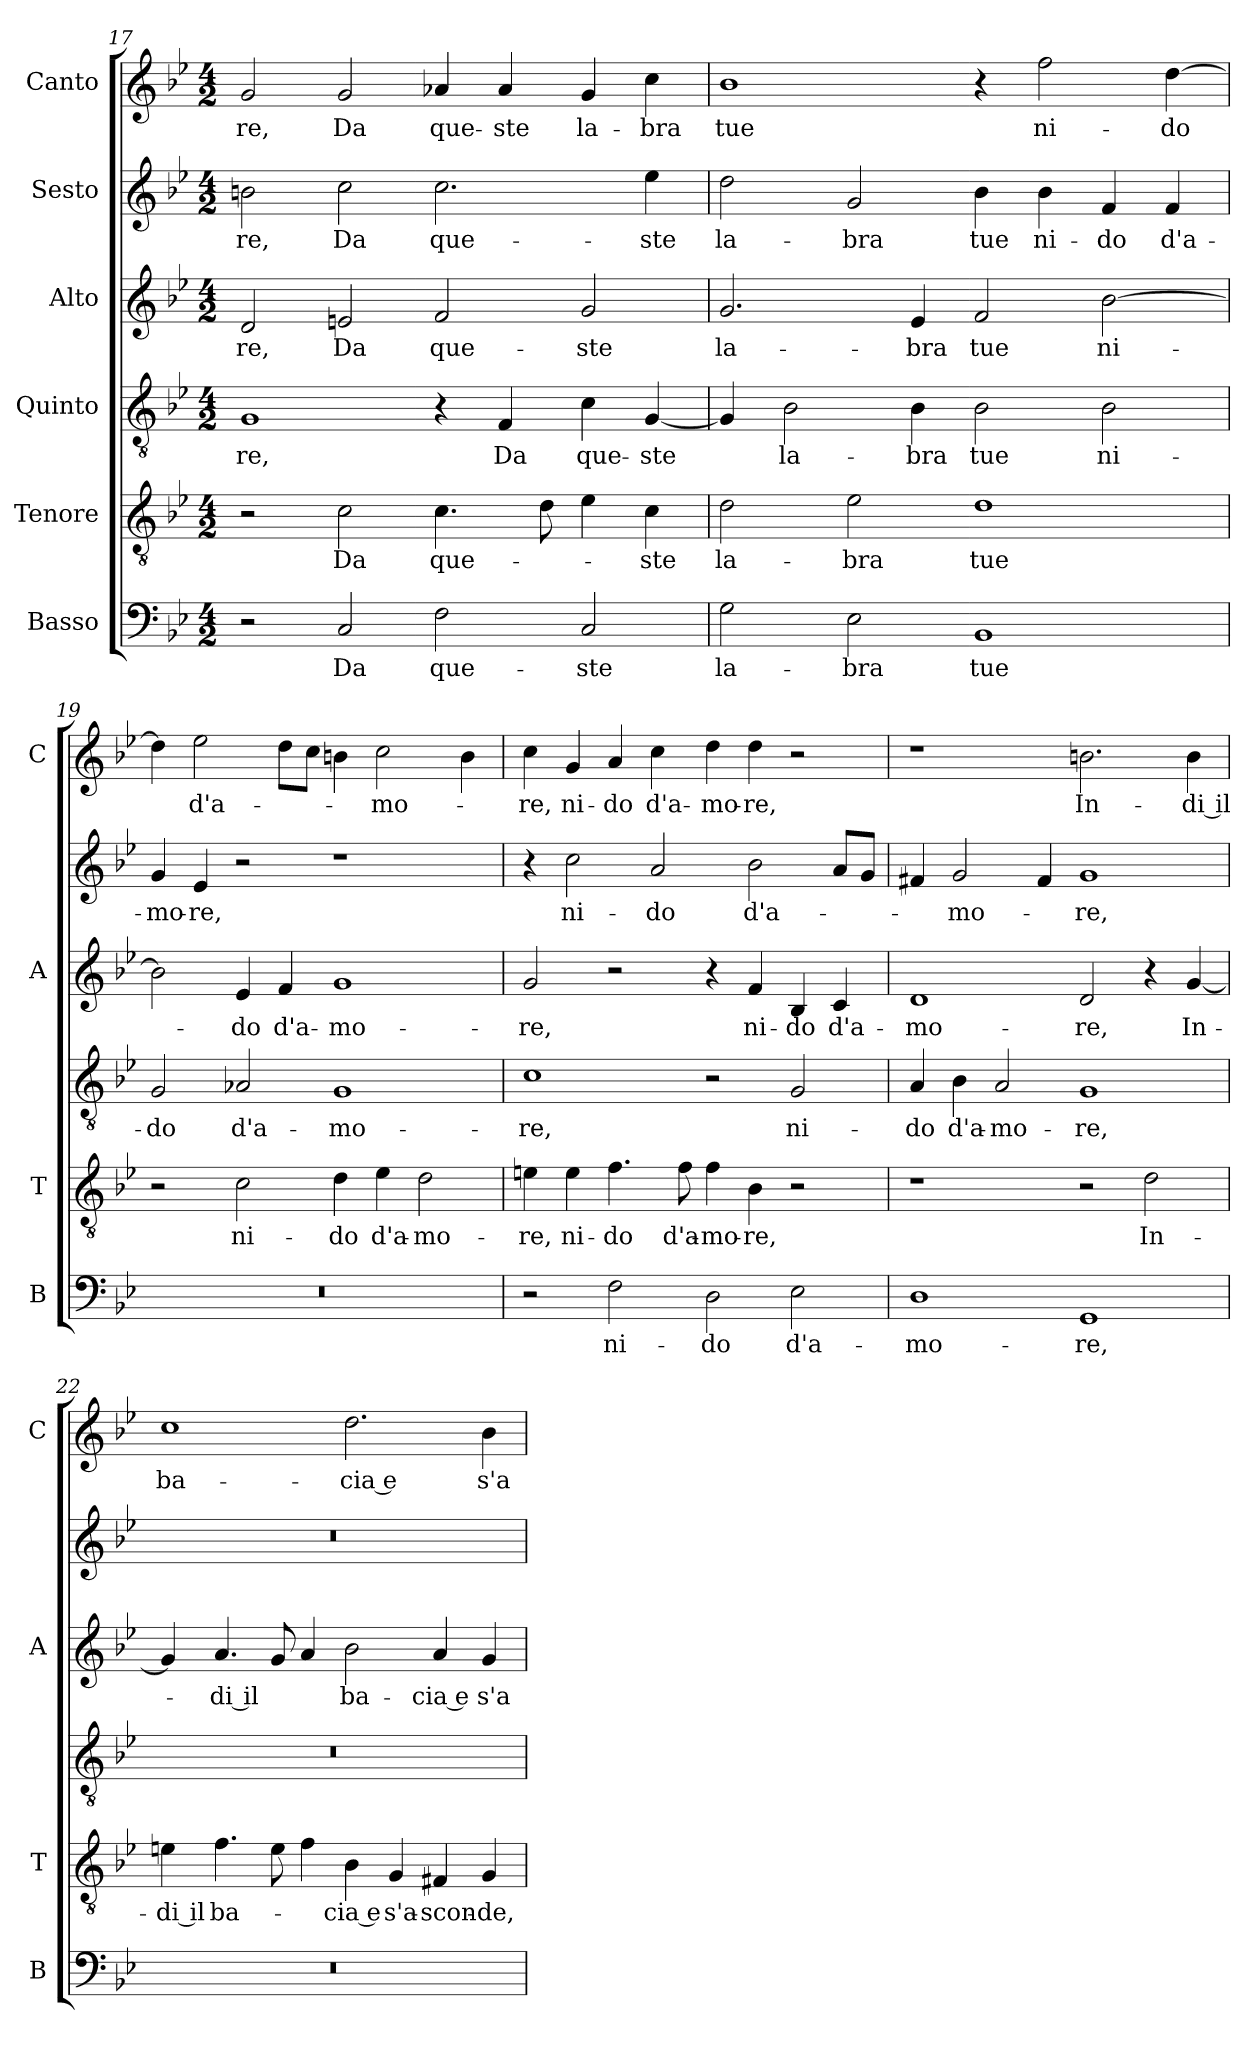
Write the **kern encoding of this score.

**kern	**text	**kern	**text	**kern	**text	**kern	**text	**kern	**text	**kern	**text
*part6	*part6	*part5	*part5	*part4	*part4	*part3	*part3	*part2	*part2	*part1	*part1
*staff6	*staff6	*staff5	*staff5	*staff4	*staff4	*staff3	*staff3	*staff2	*staff2	*staff1	*staff1
*I"Basso	*	*I"Tenore	*	*I"Quinto	*	*I"Alto	*	*I"Sesto	*	*I"Canto	*
*I'B	*	*I'T	*	*	*	*I'A	*	*	*	*I'C	*
!!LO:LB:g=z
*clefF4	*	*clefGv2	*	*clefGv2	*	*clefG2	*	*clefG2	*	*clefG2	*
*k[b-e-]	*	*k[b-e-]	*	*k[b-e-]	*	*k[b-e-]	*	*k[b-e-]	*	*k[b-e-]	*
*B-:	*	*B-:	*	*B-:	*	*B-:	*	*B-:	*	*B-:	*
*M4/2	*	*M4/2	*	*M4/2	*	*M4/2	*	*M4/2	*	*M4/2	*
=17	=17	=17	=17	=17	=17	=17	=17	=17	=17	=17	=17
!	!	!	!	!	!LO:LY:b	!	!LO:LY:b	!	!LO:LY:b	!	!LO:LY:b
2r	.	2r	.	1G	-re,	2d/	-re,	2bn\	-re,	2g/	-re,
!	!LO:LY:b	!	!LO:LY:b	!	!	!	!LO:LY:b	!	!LO:LY:b	!	!LO:LY:b
2C/	Da	2c\	Da	.	.	2en/	Da	2cc\	Da	2g/	Da
!	!LO:LY:b	!	!LO:LY:b	!	!	!	!LO:LY:b	!	!LO:LY:b	!	!LO:LY:b
2F\	que-	4.c\	que-	4r	.	2f/	que-	2.cc\	que-	4a-X/	que-
!	!	!	!	!	!LO:LY:b	!	!	!	!	!	!LO:LY:b
.	.	.	.	4F/	Da	.	.	.	.	4a-/	-ste
.	.	8d\	.	.	.	.	.	.	.	.	.
!	!LO:LY:b	!	!	!	!LO:LY:b	!	!LO:LY:b	!	!	!	!LO:LY:b
2C/	-ste	4e-\	.	4c\	que-	2g/	-ste	.	.	4g/	la-
!	!	!	!LO:LY:b	!	!LO:LY:b	!	!	!	!LO:LY:b	!	!LO:LY:b
.	.	4c\	-ste	[4G/	-ste	.	.	4ee-\	-ste	4cc\	-bra
=18	=18	=18	=18	=18	=18	=18	=18	=18	=18	=18	=18
!	!LO:LY:b	!	!LO:LY:b	!	!	!	!LO:LY:b	!	!LO:LY:b	!	!LO:LY:b
2G\	la-	2d\	la-	4G/]	.	2.g/	la-	2dd\	la-	1b-	tue
!	!	!	!	!	!LO:LY:b	!	!	!	!	!	!
.	.	.	.	2B-\	la-	.	.	.	.	.	.
!	!LO:LY:b	!	!LO:LY:b	!	!	!	!	!	!LO:LY:b	!	!
2E-\	-bra	2e-\	-bra	.	.	.	.	2g/	-bra	.	.
!	!	!	!	!	!LO:LY:b	!	!LO:LY:b	!	!	!	!
.	.	.	.	4B-\	-bra	4e-/	-bra	.	.	.	.
!	!LO:LY:b	!	!LO:LY:b	!	!LO:LY:b	!	!LO:LY:b	!	!LO:LY:b	!	!
1BB-	tue	1d	tue	2B-\	tue	2f/	tue	4b-\	tue	4r	.
!	!	!	!	!	!	!	!	!	!LO:LY:b	!	!LO:LY:b
.	.	.	.	.	.	.	.	4b-\	ni-	2ff\	ni-
!	!	!	!	!	!LO:LY:b	!	!LO:LY:b	!	!LO:LY:b	!	!
.	.	.	.	2B-\	ni-	[2b-\	ni-	4f/	-do	.	.
!	!	!	!	!	!	!	!	!	!LO:LY:b	!	!LO:LY:b
.	.	.	.	.	.	.	.	4f/	d'a-	[4dd\	-do
=19	=19	=19	=19	=19	=19	=19	=19	=19	=19	=19	=19
!	!	!	!	!	!LO:LY:b	!	!	!	!LO:LY:b	!	!
0r	.	2r	.	2G/	-do	2b-\]	.	4g/	-mo-	4dd\]	.
!	!	!	!	!	!	!	!	!	!LO:LY:b	!	!LO:LY:b
.	.	.	.	.	.	.	.	4e-/	-re,	2ee-\	d'a-
!	!	!	!LO:LY:b	!	!LO:LY:b	!	!LO:LY:b	!	!	!	!
.	.	2c\	ni-	2A-X/	d'a-	4e-/	-do	2r	.	.	.
!	!	!	!	!	!	!	!LO:LY:b	!	!	!	!
.	.	.	.	.	.	4f/	d'a-	.	.	8dd\L	.
.	.	.	.	.	.	.	.	.	.	8cc\J	.
!	!	!	!LO:LY:b	!	!LO:LY:b	!	!LO:LY:b	!	!	!	!
.	.	4d\	-do	1G	-mo-	1g	-mo-	1r	.	4bn\	.
!	!	!	!LO:LY:b	!	!	!	!	!	!	!	!LO:LY:b
.	.	4e-\	d'a-	.	.	.	.	.	.	2cc\	-mo-
!	!	!	!LO:LY:b	!	!	!	!	!	!	!	!
.	.	2d\	-mo-	.	.	.	.	.	.	.	.
.	.	.	.	.	.	.	.	.	.	4b\	.
=20	=20	=20	=20	=20	=20	=20	=20	=20	=20	=20	=20
!	!	!	!LO:LY:b	!	!LO:LY:b	!	!LO:LY:b	!	!	!	!LO:LY:b
2r	.	4en\	-re,	1c	-re,	2g/	-re,	4r	.	4cc\	-re,
!	!	!	!LO:LY:b	!	!	!	!	!	!LO:LY:b	!	!LO:LY:b
.	.	4e\	ni-	.	.	.	.	2cc\	ni-	4g/	ni-
!	!LO:LY:b	!	!LO:LY:b	!	!	!	!	!	!	!	!LO:LY:b
2F\	ni-	4.f\	-do	.	.	2r	.	.	.	4a/	-do
!	!	!	!	!	!	!	!	!	!LO:LY:b	!	!LO:LY:b
.	.	.	.	.	.	.	.	2a/	-do	4cc\	d'a-
!	!	!	!LO:LY:b	!	!	!	!	!	!	!	!
.	.	8f\	d'a-	.	.	.	.	.	.	.	.
!	!LO:LY:b	!	!LO:LY:b	!	!	!	!	!	!	!	!LO:LY:b
2D\	-do	4f\	-mo-	2r	.	4r	.	.	.	4dd\	-mo-
!	!	!	!LO:LY:b	!	!	!	!LO:LY:b	!	!LO:LY:b	!	!LO:LY:b
.	.	4B-\	-re,	.	.	4f/	ni-	2b-\	d'a-	4dd\	-re,
!	!LO:LY:b	!	!	!	!LO:LY:b	!	!LO:LY:b	!	!	!	!
2E-\	d'a-	2r	.	2G/	ni-	4B-/	-do	.	.	2r	.
!	!	!	!	!	!	!	!LO:LY:b	!	!	!	!
.	.	.	.	.	.	4c/	d'a-	8a/L	.	.	.
.	.	.	.	.	.	.	.	8g/J	.	.	.
!!LO:PB:g=z
=21	=21	=21	=21	=21	=21	=21	=21	=21	=21	=21	=21
!	!LO:LY:b	!	!	!	!LO:LY:b	!	!LO:LY:b	!	!	!	!
1D	-mo-	1r	.	4A/	-do	1d	-mo-	4f#X/	.	1r	.
!	!	!	!	!	!LO:LY:b	!	!	!	!LO:LY:b	!	!
.	.	.	.	4B-\	d'a-	.	.	2g/	-mo-	.	.
!	!	!	!	!	!LO:LY:b	!	!	!	!	!	!
.	.	.	.	2A/	-mo-	.	.	.	.	.	.
.	.	.	.	.	.	.	.	4f#/	.	.	.
!	!LO:LY:b	!	!	!	!LO:LY:b	!	!LO:LY:b	!	!LO:LY:b	!	!LO:LY:b
1GG	-re,	2r	.	1G	-re,	2d/	-re,	1g	-re,	2.bn\	In-
!	!	!	!LO:LY:b	!	!	!	!	!	!	!	!
.	.	2d\	In-	.	.	4r	.	.	.	.	.
!	!	!	!	!	!	!	!LO:LY:b	!	!	!	!LO:LY:b
.	.	.	.	.	.	[4g/	In-	.	.	4b\	-di il
=22	=22	=22	=22	=22	=22	=22	=22	=22	=22	=22	=22
!	!	!	!LO:LY:b	!	!	!	!	!	!	!	!LO:LY:b
0r	.	4en\	-di il	0r	.	4g/]	.	0r	.	1cc	ba-
!	!	!	!LO:LY:b	!	!	!	!LO:LY:b	!	!	!	!
.	.	4.f\	ba-	.	.	4.a/	-di il	.	.	.	.
.	.	8e\	.	.	.	8g/	.	.	.	.	.
.	.	4f\	.	.	.	4a/	.	.	.	.	.
!	!	!	!LO:LY:b	!	!	!	!LO:LY:b	!	!	!	!LO:LY:b
.	.	4B-\	-cia e	.	.	2b-\	ba-	.	.	2.dd\	-cia e
!	!	!	!LO:LY:b	!	!	!	!	!	!	!	!
.	.	4G/	s'a-	.	.	.	.	.	.	.	.
!	!	!	!LO:LY:b	!	!	!	!LO:LY:b	!	!	!	!
.	.	4F#X/	-scon-	.	.	4a/	-cia e	.	.	.	.
!	!	!	!LO:LY:b	!	!	!	!LO:LY:b	!	!	!	!LO:LY:b
.	.	4G/	-de,	.	.	4g/	s'a-	.	.	4b-\	s'a-
=	=	=	=	=	=	=	=	=	=	=	=
*-	*-	*-	*-	*-	*-	*-	*-	*-	*-	*-	*-
